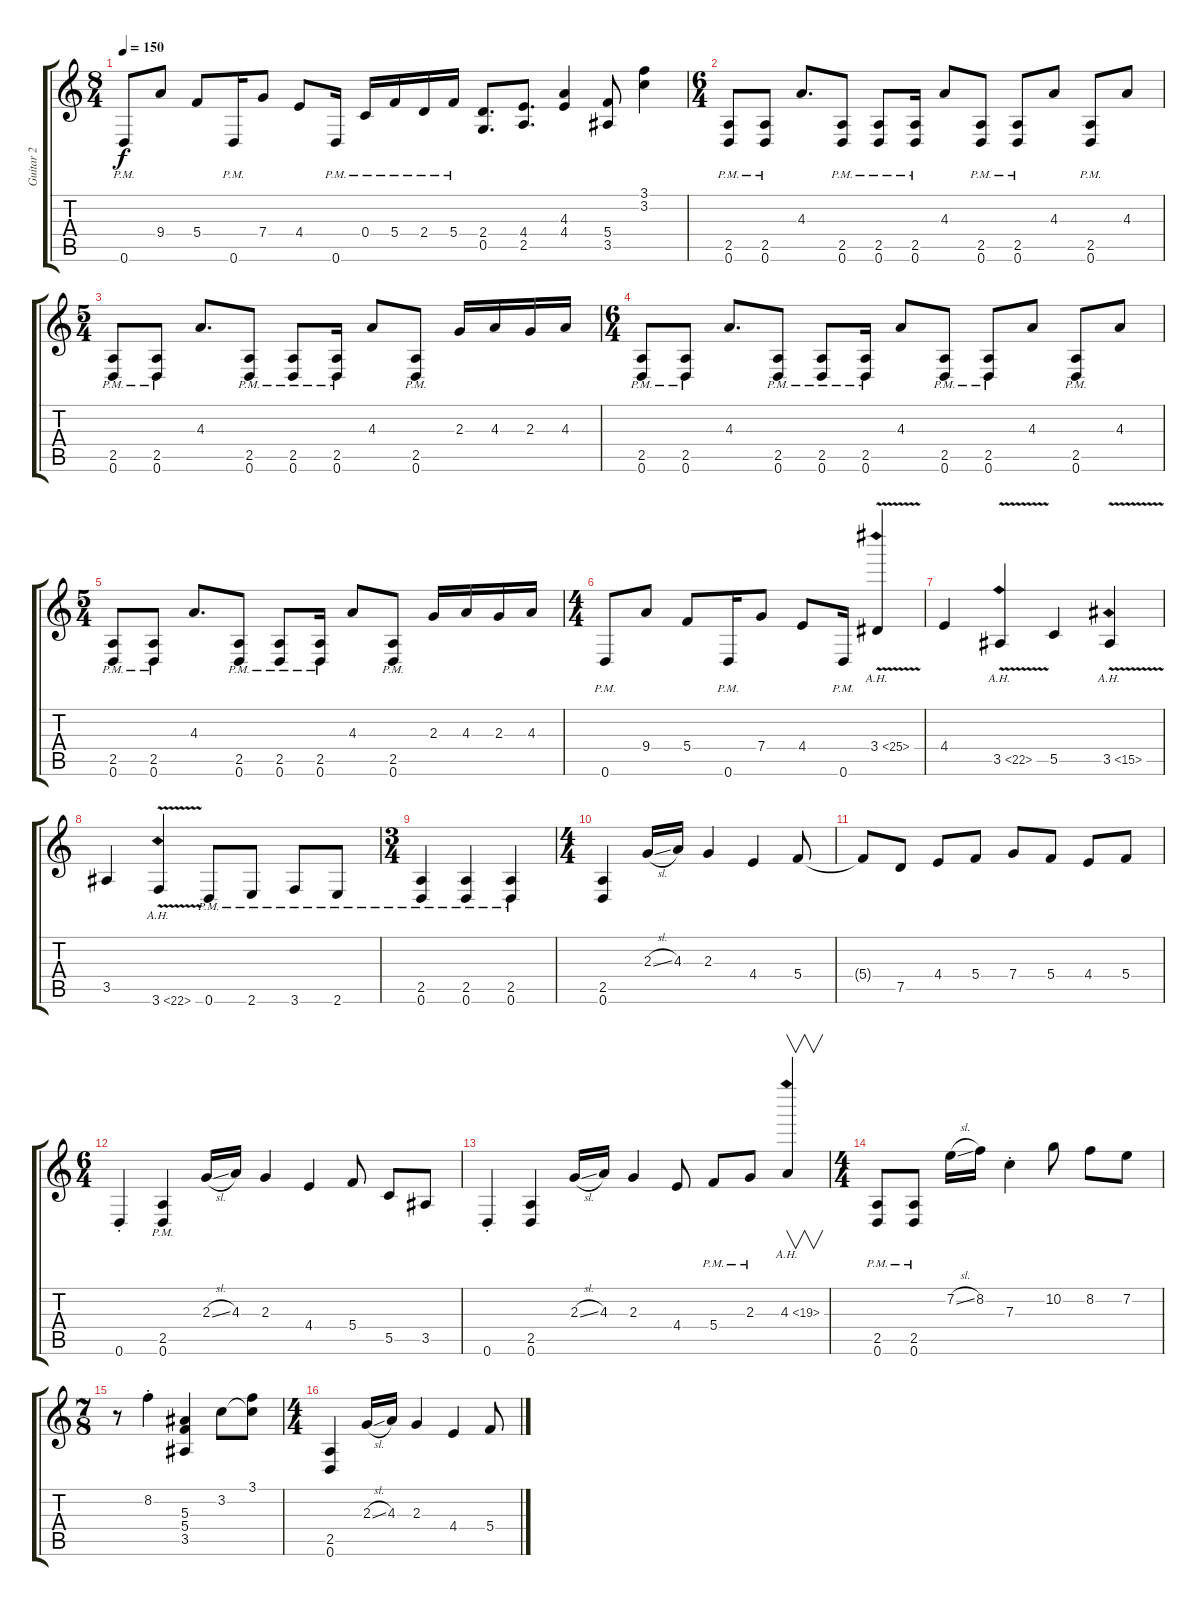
\track ("Guitar 2" "Guitar 2") {instrument distortionguitar}
\staff {score tabs}
\tuning (D4 A3 F3 C3 G2 D2) {hide}
\ts (8 4)
\tempo 150
\clef g2
\ks c
0.6{pm}.8{dy f} 9.4.8 5.4.8 0.6{pm}.16 7.4.8 4.4.8 0.6{pm}.16 0.4{pm}.16 5.4{pm}.16 2.4{pm}.16 5.4{pm}.16 (2.4 0.5).8{d} (4.4 2.5).8{d} (4.3 4.4).4 (5.4 3.5).8 (3.1 3.2).4 |
\ts (6 4)
(2.5{pm} 0.6{pm}).8 (2.5{pm} 0.6{pm}).8 4.3.8{d} (2.5{pm} 0.6{pm}).8 (2.5{pm} 0.6{pm}).8 (2.5{pm} 0.6{pm}).16 4.3.8 (2.5{pm} 0.6{pm}).8 (2.5{pm} 0.6{pm}).8 4.3.8 (2.5{pm} 0.6{pm}).8 4.3.8 |
\ts (5 4)
(2.5{pm} 0.6{pm}).8 (2.5{pm} 0.6{pm}).8 4.3.8{d} (2.5{pm} 0.6{pm}).8 (2.5{pm} 0.6{pm}).8 (2.5{pm} 0.6{pm}).16 4.3.8 (2.5{pm} 0.6{pm}).8 2.3.16 4.3.16 2.3.16 4.3.16 |
\ts (6 4)
(2.5{pm} 0.6{pm}).8 (2.5{pm} 0.6{pm}).8 4.3.8{d} (2.5{pm} 0.6{pm}).8 (2.5{pm} 0.6{pm}).8 (2.5{pm} 0.6{pm}).16 4.3.8 (2.5{pm} 0.6{pm}).8 (2.5{pm} 0.6{pm}).8 4.3.8 (2.5{pm} 0.6{pm}).8 4.3.8 |
\ts (5 4)
(2.5{pm} 0.6{pm}).8 (2.5{pm} 0.6{pm}).8 4.3.8{d} (2.5{pm} 0.6{pm}).8 (2.5{pm} 0.6{pm}).8 (2.5{pm} 0.6{pm}).16 4.3.8 (2.5{pm} 0.6{pm}).8 2.3.16 4.3.16 2.3.16 4.3.16 |
\ts (4 4)
0.6{pm}.8 9.4.8 5.4.8 0.6{pm}.16 7.4.8 4.4.8 0.6{pm}.16 3.4{ah 22 v}.4 |
4.4.4 3.5{ah 19 v}.4 5.5.4 3.5{ah 12 v}.4 |
3.5.4 3.6{ah 19 v}.4 0.6{pm}.8 2.6{pm}.8 3.6{pm}.8 2.6{pm}.8 |
\ts (3 4)
(2.5{pm} 0.6{pm}).4 (2.5{pm} 0.6{pm}).4 (2.5{pm} 0.6{pm}).4 |
\ts (4 4)
(2.5 0.6).4 2.3{sl}.16 4.3.16 2.3.4 4.4.4 5.4.8 |
5.4{t}.8 7.5.8 4.4.8 5.4.8 7.4.8 5.4.8 4.4.8 5.4.8 |
\ts (6 4)
0.6{st}.4 (2.5{pm} 0.6{pm}).4 2.3{sl}.16 4.3.16 2.3.4 4.4.4 5.4.8 5.5.8 3.5.8 |
0.6{st}.4 (2.5 0.6).4 2.3{sl}.16 4.3.16 2.3.4 4.4.8 5.4{pm}.8 2.3{pm}.8 4.3{ah 15}.4{v} |
\ts (4 4)
(2.5{pm} 0.6{pm}).8 (2.5{pm} 0.6{pm}).8 7.2{sl}.16 8.2.16 7.3{st}.4 10.2.8 8.2.8 7.2.8 |
\ts (7 8)
r.8 8.2{st}.4 (5.3 5.4 3.5).4 3.2.8 (3.1 3.2{t}).8 |
\ts (4 4)
(2.5 0.6).4 2.3{sl}.16 4.3.16 2.3.4 4.4.4 5.4.8
